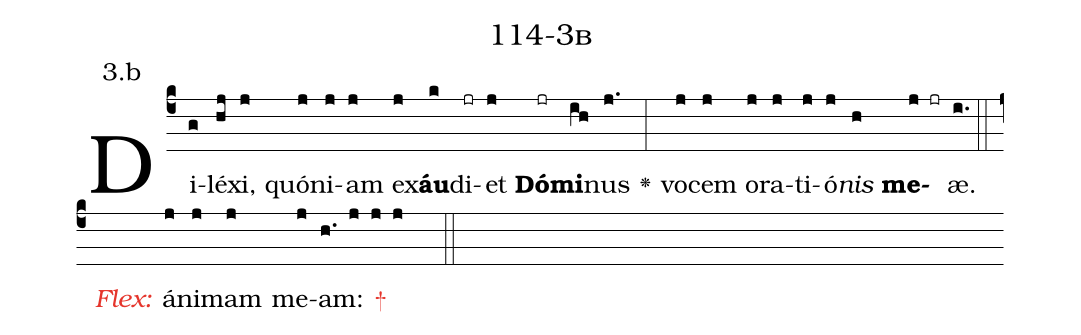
name: 114-3b;
annotation: 3.b;
%%
(c4)Di(g)lé(hj)xi,(j) quón(j)i(j)am(j) ex(j)<b>áu</b>(k)di(jr)et(j) <b>Dó</b>(jr)<b>mi</b>(ih)nus(j.) <v>\greheightstar</v>(:) vo(j)cem(j) o(j)ra(j)ti(j)ó(j)<i>nis</i>(h) <b>me</b>(j jr)æ.(i.) (::) () <c><i>Flex:</i></c>()  á(j)ni(j)mam(j) me(j)am: <c>+</c>(h. j j j  ::)
